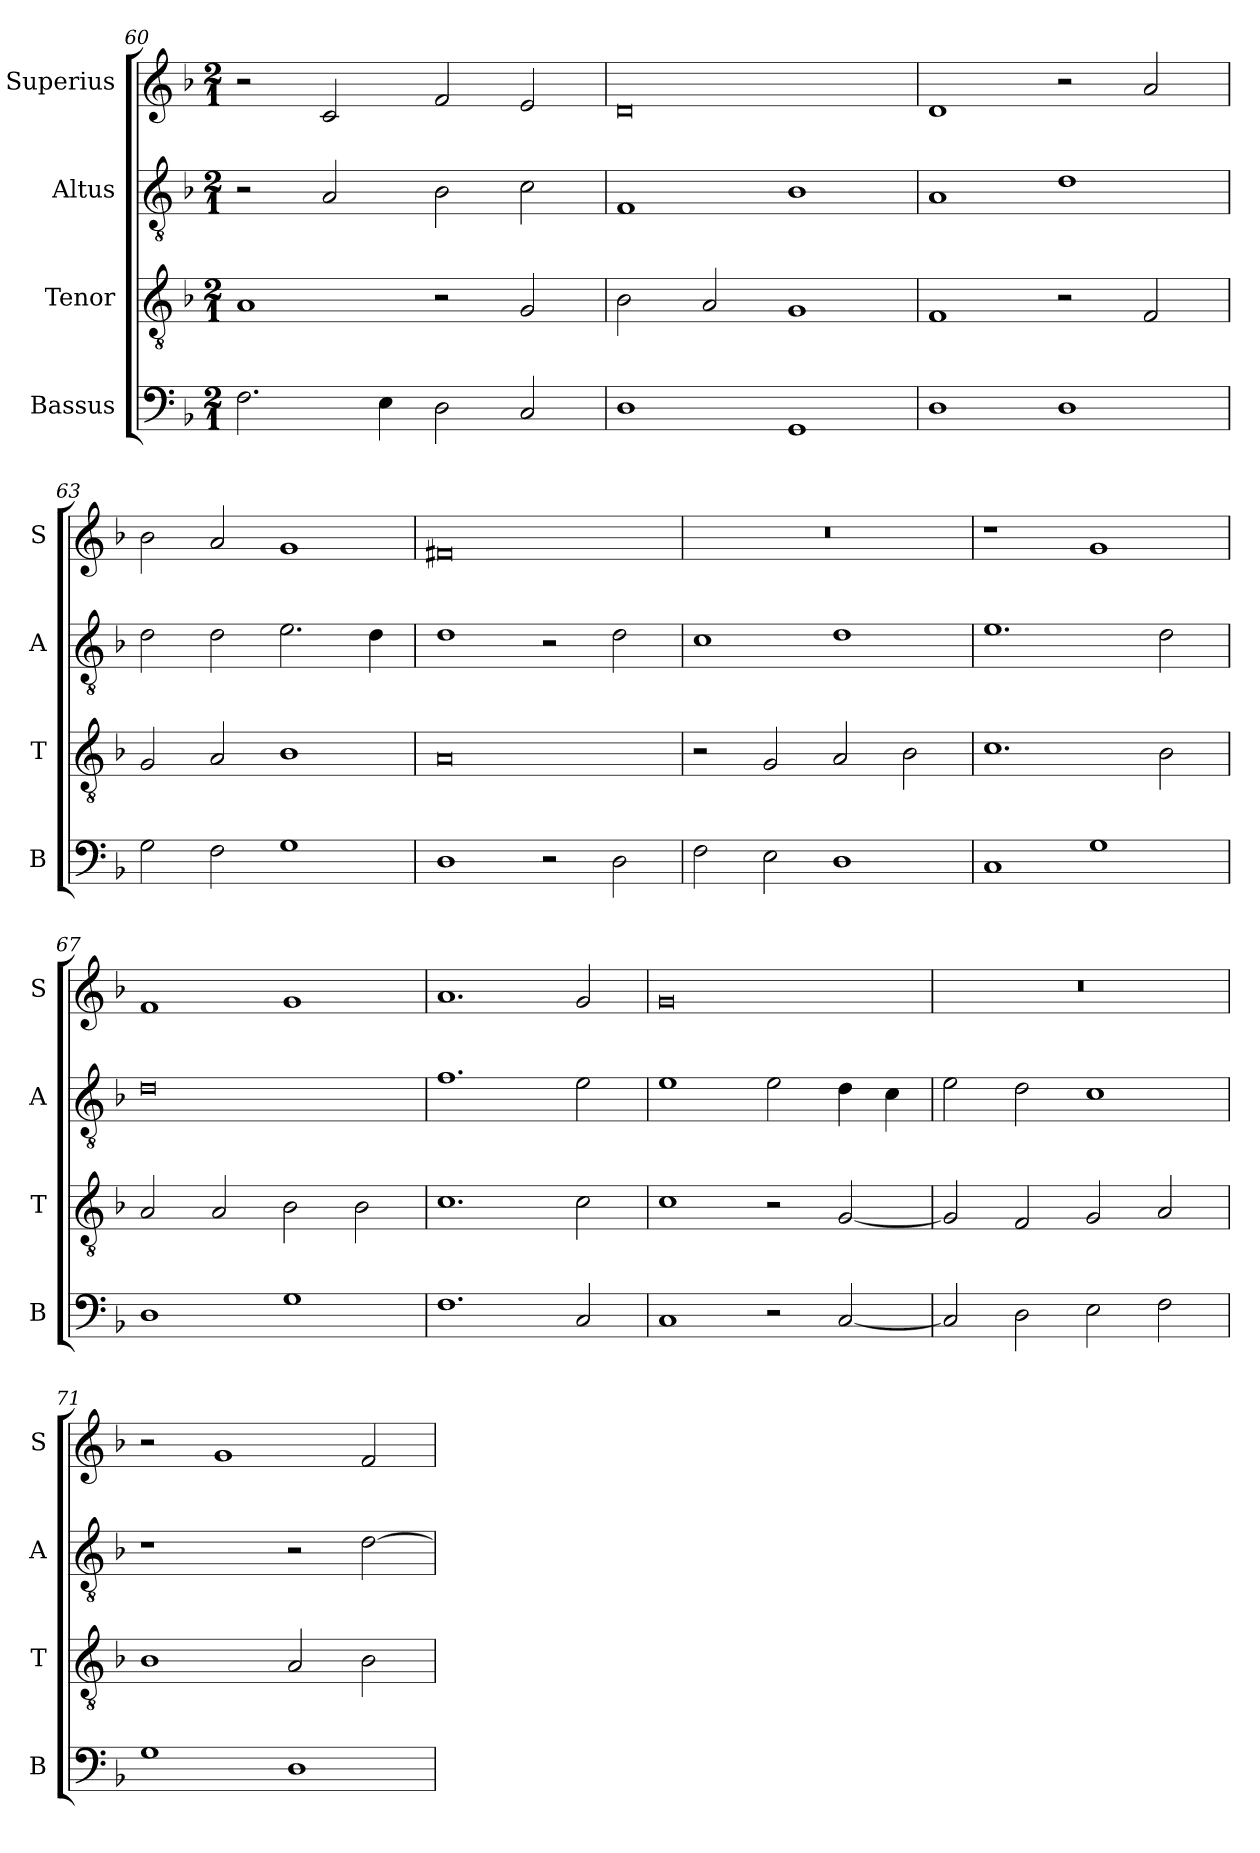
**kern	**kern	**kern	**kern
*part4	*part3	*part2	*part1
*staff4	*staff3	*staff2	*staff1
*I"Bassus	*I"Tenor	*I"Altus	*I"Superius
*I'B	*I'T	*I'A	*I'S
*clefF4	*clefGv2	*clefGv2	*clefG2
*k[b-]	*k[b-]	*k[b-]	*k[b-]
*F:	*F:	*F:	*F:
*M2/1	*M2/1	*M2/1	*M2/1
=60	=60	=60	=60
2.F	1A	2r	2r
.	.	2A	2c
4E	.	.	.
2D	2r	2B-	2f
2C	2G	2c	2e
=61	=61	=61	=61
1D	2B-	1F	0d
.	2A	.	.
1GG	1G	1B-	.
=62	=62	=62	=62
1D	1F	1A	1d
1D	2r	1d	2r
.	2F	.	2a
=63	=63	=63	=63
2G	2G	2d	2b-
2F	2A	2d	2a
1G	1B-	2.e	1g
.	.	4d	.
=64	=64	=64	=64
1D	0A	1d	0f#X
2r	.	2r	.
2D	.	2d	.
=65	=65	=65	=65
2F	2r	1c	0r
2E	2G	.	.
1D	2A	1d	.
.	2B-	.	.
=66	=66	=66	=66
1C	1.c	1.e	1r
1G	.	.	1g
.	2B-	2d	.
=67	=67	=67	=67
1D	2A	0d	1f
.	2A	.	.
1G	2B-	.	1g
.	2B-	.	.
=68	=68	=68	=68
1.F	1.c	1.f	1.a
2C	2c	2e	2g
=69	=69	=69	=69
1C	1c	1e	0g
2r	2r	2e	.
[2C	[2G	4d	.
.	.	4c	.
=70	=70	=70	=70
2C]	2G]	2e	0r
2D	2F	2d	.
2E	2G	1c	.
2F	2A	.	.
=71	=71	=71	=71
1G	1B-	1r	2r
.	.	.	1g
1D	2A	2r	.
.	2B-	[2d	2f
=	=	=	=
*-	*-	*-	*-
